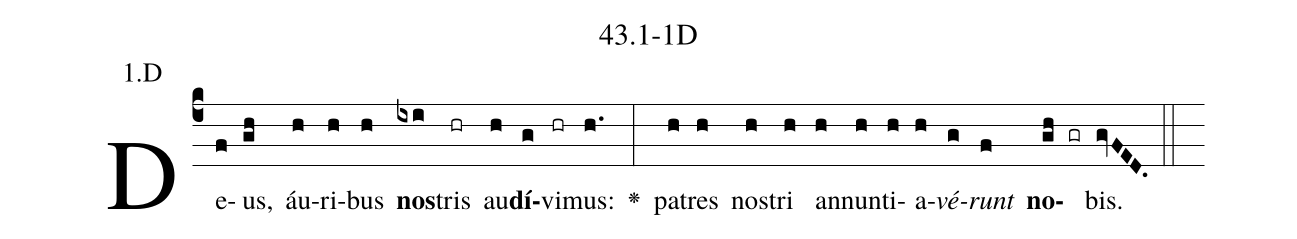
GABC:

name: 43.1-1D;
annotation: 1.D;
%%
(c4)De(f)us,(gh) áu(h)ri(h)bus(h) <b>nos</b>(ixi)tris(hr) au(h)<b>dí</b>(g)vi(hr)mus:(h.) <v>\greheightstar</v>(:) pa(h)tres(h) nos(h)tri(h) an(h)nun(h)ti(h)a(h)<i>vé</i>(g)<i>runt</i>(f) <b>no</b>(gh gr)bis.(gvFED.) (::)


%E(h) u(h) o(g) u(f) a(gh) e.(gvFED.) (::)
